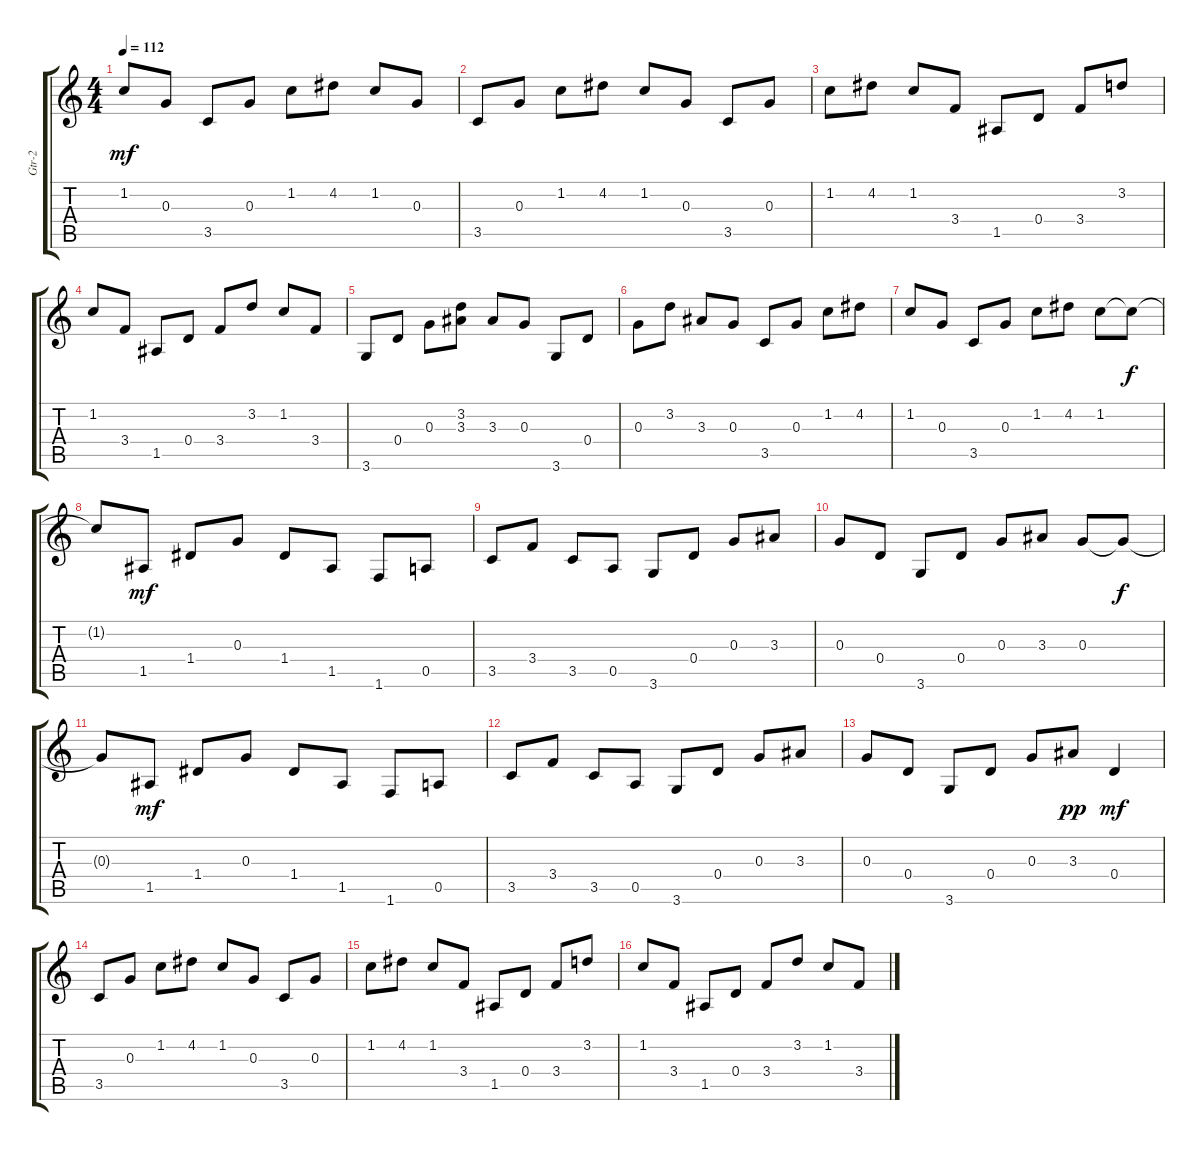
\track ("Gtr-2" "Gtr-2") {instrument acousticguitarsteel}
\staff {score tabs}
\tuning (E4 B3 G3 D3 A2 E2) {hide}
\ts (4 4)
\tempo 112
\clef g2
\ks c
1.2.8{dy mf} 0.3.8 3.5.8 0.3.8 1.2.8 4.2.8 1.2.8 0.3.8 |
3.5.8 0.3.8 1.2.8 4.2.8 1.2.8 0.3.8 3.5.8 0.3.8 |
1.2.8 4.2.8 1.2.8 3.4.8 1.5.8 0.4.8 3.4.8 3.2.8 |
1.2.8 3.4.8 1.5.8 0.4.8 3.4.8 3.2.8 1.2.8 3.4.8 |
3.6.8 0.4.8 0.3.8 (3.2 3.3).8 3.3.8 0.3.8 3.6.8 0.4.8 |
0.3.8 3.2.8 3.3.8 0.3.8 3.5.8 0.3.8 1.2.8 4.2.8 |
1.2.8 0.3.8 3.5.8 0.3.8 1.2.8 4.2.8 1.2.8 1.2{t}.8{dy f} |
1.2{t}.8 1.5.8{dy mf} 1.4.8 0.3.8 1.4.8 1.5.8 1.6.8 0.5.8 |
3.5.8 3.4.8 3.5.8 0.5.8 3.6.8 0.4.8 0.3.8 3.3.8 |
0.3.8 0.4.8 3.6.8 0.4.8 0.3.8 3.3.8 0.3.8 0.3{t}.8{dy f} |
0.3{t}.8 1.5.8{dy mf} 1.4.8 0.3.8 1.4.8 1.5.8 1.6.8 0.5.8 |
3.5.8 3.4.8 3.5.8 0.5.8 3.6.8 0.4.8 0.3.8 3.3.8 |
0.3.8 0.4.8 3.6.8 0.4.8 0.3.8 3.3.8{dy pp} 0.4.4{dy mf} |
3.5.8 0.3.8 1.2.8 4.2.8 1.2.8 0.3.8 3.5.8 0.3.8 |
1.2.8 4.2.8 1.2.8 3.4.8 1.5.8 0.4.8 3.4.8 3.2.8 |
1.2.8 3.4.8 1.5.8 0.4.8 3.4.8 3.2.8 1.2.8 3.4.8
